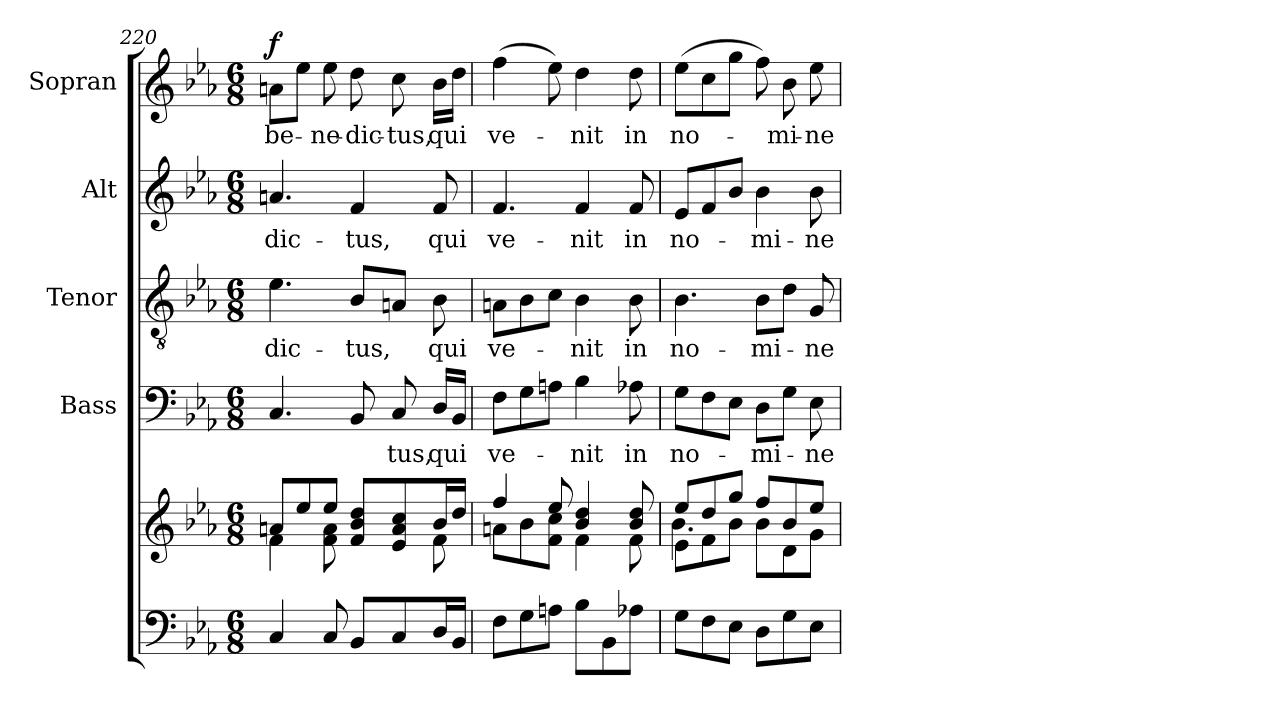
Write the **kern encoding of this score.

**kern	**kern	**kern	**text	**kern	**text	**kern	**text	**kern	**text	**dynam
*part5	*part5	*part4	*part4	*part3	*part3	*part2	*part2	*part1	*part1	*part1
*staff6	*staff5	*staff4	*staff4	*staff3	*staff3	*staff2	*staff2	*staff1	*staff1	*staff1
*	*	*I"Bass	*	*I"Tenor	*	*I"Alt	*	*I"Sopran	*	*
*	*	*I'B.	*	*I'T.	*	*I'A.	*	*I'S.	*	*
*clefF4	*clefG2	*clefF4	*	*clefGv2	*	*clefG2	*	*clefG2	*	*
*k[b-e-a-]	*k[b-e-a-]	*k[b-e-a-]	*	*k[b-e-a-]	*	*k[b-e-a-]	*	*k[b-e-a-]	*	*
*E-:	*E-:	*E-:	*	*E-:	*	*E-:	*	*E-:	*	*
*M6/8	*M6/8	*M6/8	*	*M6/8	*	*M6/8	*	*M6/8	*	*
=220	=220	=220	=220	=220	=220	=220	=220	=220	=220	=220
*	*^	*	*	*	*	*	*	*	*	*
!	!	!	!	!	!	!LO:LY:b	!	!LO:LY:b	!	!LO:LY:b	!LO:DY:a
4C/	8an/L	4f\	4.C/	.	4.e-\	-dic-	4.an/	-dic-	8an\L	be-	f
.	8ee-/	.	.	.	.	.	.	.	8ee-\J	.	.
!	!	!	!	!	!	!	!	!	!	!LO:LY:b	!
8C/	8ee-/J	8f\ 8a\	.	.	.	.	.	.	8ee-\	-ne-	.
!	!	!	!	!	!	!LO:LY:b	!	!LO:LY:b	!	!LO:LY:b	!
8BB-/L	8f/ 8b-/ 8dd/L	4ryy	8BB-/	.	8B-/L	-tus,	4f/	-tus,	8dd\	-dic-	.
!	!	!	!	!LO:LY:b	!	!	!	!	!	!LO:LY:b	!
8C/	8e-/ 8a/ 8cc/	.	8C/	-tus,	8An/J	.	.	.	8cc\	-tus,	.
!	!	!	!	!LO:LY:b	!	!LO:LY:b	!	!LO:LY:b	!	!LO:LY:b	!
16D/L	16b-/L	8f\	16D/LL	qui	8B-\	qui	8f/	qui	16b-\LL	qui	.
16BB-/JJ	16dd/JJ	.	16BB-/JJ	.	.	.	.	.	16dd\JJ	.	.
=221	=221	=221	=221	=221	=221	=221	=221	=221	=221	=221	=221
!	!	!	!	!LO:LY:b	!	!LO:LY:b	!	!LO:LY:b	!	!LO:LY:b	!
8F\L	4ff/	8an\L	8F\L	ve-	8An\L	ve-	4.f/	ve-	(>4ff\	ve-	.
8G\	.	8b-\	8G\	.	8B-\	.	.	.	.	.	.
8An\J	8ee-/	8f\ 8cc\J	8An\J	.	8c\J	.	.	.	8ee-\)	.	.
!	!	!	!	!LO:LY:b	!	!LO:LY:b	!	!LO:LY:b	!	!LO:LY:b	!
8B-\L	4b-/ 4dd/	4f\	4B-\	-nit	4B-\	-nit	4f/	-nit	4dd\	-nit	.
8BB-\	.	.	.	.	.	.	.	.	.	.	.
!	!	!	!	!LO:LY:b	!	!LO:LY:b	!	!LO:LY:b	!	!LO:LY:b	!
8A-X\J	8b-/ 8dd/	8f\	8A-X\	in	8B-\	in	8f/	in	8dd\	in	.
=222	=222	=222	=222	=222	=222	=222	=222	=222	=222	=222	=222
*	*	*^	*	*	*	*	*	*	*	*	*
!	!	!	!	!	!LO:LY:b	!	!LO:LY:b	!	!LO:LY:b	!	!LO:LY:b	!
8G\L	8ee-/L	8e-\L	4.b-\	8G\L	no-	4.B-\	no-	8e-/L	no-	(>8ee-\L	no-	.
8F\	8dd/	8f\	.	8F\	.	.	.	8f/	.	8cc\	.	.
8E-\J	8gg/J	8b-\J	.	8E-\J	.	.	.	8b-/J	.	8gg\J	.	.
!	!	!	!	!	!LO:LY:b	!	!LO:LY:b	!	!LO:LY:b	!	!	!
8D\L	8ff/L	8b-\L	4.ryy	8D\L	-mi-	8B-\L	-mi-	4b-\	-mi-	8ff\)	.	.
!	!	!	!	!	!	!	!	!	!	!	!LO:LY:b	!
8G\	8b-/	8d\	.	8G\J	.	8d\J	.	.	.	8b-\	-mi-	.
!	!	!	!	!	!LO:LY:b	!	!LO:LY:b	!	!LO:LY:b	!	!LO:LY:b	!
8E-\J	8ee-/J	8g\J	.	8E-\	-ne	8G/	-ne	8b-\	-ne	8ee-\	-ne	.
*	*v	*v	*v	*	*	*	*	*	*	*	*	*
=	=	=	=	=	=	=	=	=	=	=
*-	*-	*-	*-	*-	*-	*-	*-	*-	*-	*-
